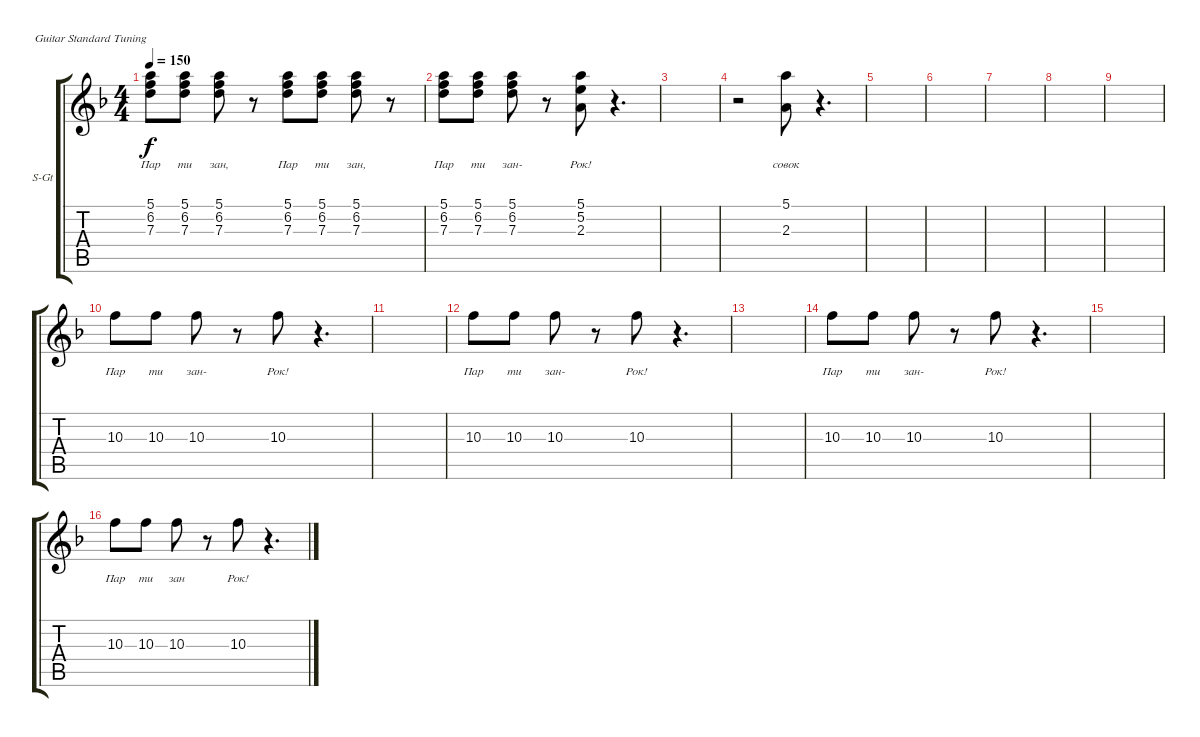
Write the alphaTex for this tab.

\defaultSystemsLayout 4
\bracketExtendMode groupsimilarinstruments
\firstSystemTrackNameOrientation horizontal
\otherSystemsTrackNameOrientation horizontal
\track ("Лэфт, Михалок, Бразил - Вокал" "S-Gt") {instrument acousticguitarsteel}
\staff {score tabs}
\tuning (E4 B3 G3 D3 A2 E2)
\ts (4 4)
\tempo 150
\clef g2
\ks f
(7.3 6.2 5.1).8{lyrics (0 "Пар") lyrics (1 "") lyrics (2 "") lyrics (3 "") lyrics (4 "") dy f} (7.3 6.2 5.1).8{lyrics (0 "ти") lyrics (1 "") lyrics (2 "") lyrics (3 "") lyrics (4 "")} (7.3 5.1 6.2).8{lyrics (0 "зан,") lyrics (1 "") lyrics (2 "") lyrics (3 "") lyrics (4 "")} r.8 (7.3 6.2 5.1).8{lyrics (0 "Пар") lyrics (1 "") lyrics (2 "") lyrics (3 "") lyrics (4 "")} (7.3 6.2 5.1).8{lyrics (0 "ти") lyrics (1 "") lyrics (2 "") lyrics (3 "") lyrics (4 "")} (7.3 6.2 5.1).8{lyrics (0 "зан,") lyrics (1 "") lyrics (2 "") lyrics (3 "") lyrics (4 "")} r.8 |
(7.3 6.2 5.1).8{lyrics (0 "Пар") lyrics (1 "") lyrics (2 "") lyrics (3 "") lyrics (4 "")} (7.3 6.2 5.1).8{lyrics (0 "ти") lyrics (1 "") lyrics (2 "") lyrics (3 "") lyrics (4 "")} (7.3 5.1 6.2).8{lyrics (0 "зан-") lyrics (1 "") lyrics (2 "") lyrics (3 "") lyrics (4 "")} r.8 (2.3 5.1 5.2).8{lyrics (0 "Рок!") lyrics (1 "") lyrics (2 "") lyrics (3 "") lyrics (4 "")} r.4{d} |
|
r.2 (2.3 5.1).8{lyrics (0 "совок") lyrics (1 "") lyrics (2 "") lyrics (3 "") lyrics (4 "")} r.4{d} |
|
|
|
|
|
10.3.8{lyrics (0 "Пар") lyrics (1 "") lyrics (2 "") lyrics (3 "") lyrics (4 "")} 10.3.8{lyrics (0 "ти") lyrics (1 "") lyrics (2 "") lyrics (3 "") lyrics (4 "")} 10.3.8{lyrics (0 "зан-") lyrics (1 "") lyrics (2 "") lyrics (3 "") lyrics (4 "")} r.8 10.3.8{lyrics (0 "Рок!") lyrics (1 "") lyrics (2 "") lyrics (3 "") lyrics (4 "")} r.4{d} |
|
10.3.8{lyrics (0 "Пар") lyrics (1 "") lyrics (2 "") lyrics (3 "") lyrics (4 "")} 10.3.8{lyrics (0 "ти") lyrics (1 "") lyrics (2 "") lyrics (3 "") lyrics (4 "")} 10.3.8{lyrics (0 "зан-") lyrics (1 "") lyrics (2 "") lyrics (3 "") lyrics (4 "")} r.8 10.3.8{lyrics (0 "Рок!") lyrics (1 "") lyrics (2 "") lyrics (3 "") lyrics (4 "")} r.4{d} |
|
10.3.8{lyrics (0 "Пар") lyrics (1 "") lyrics (2 "") lyrics (3 "") lyrics (4 "")} 10.3.8{lyrics (0 "ти") lyrics (1 "") lyrics (2 "") lyrics (3 "") lyrics (4 "")} 10.3.8{lyrics (0 "зан-") lyrics (1 "") lyrics (2 "") lyrics (3 "") lyrics (4 "")} r.8 10.3.8{lyrics (0 "Рок!") lyrics (1 "") lyrics (2 "") lyrics (3 "") lyrics (4 "")} r.4{d} |
|
10.3.8{lyrics (0 "Пар") lyrics (1 "") lyrics (2 "") lyrics (3 "") lyrics (4 "")} 10.3.8{lyrics (0 "ти") lyrics (1 "") lyrics (2 "") lyrics (3 "") lyrics (4 "")} 10.3.8{lyrics (0 "зан") lyrics (1 "") lyrics (2 "") lyrics (3 "") lyrics (4 "")} r.8 10.3.8{lyrics (0 "Рок!") lyrics (1 "") lyrics (2 "") lyrics (3 "") lyrics (4 "")} r.4{d}
